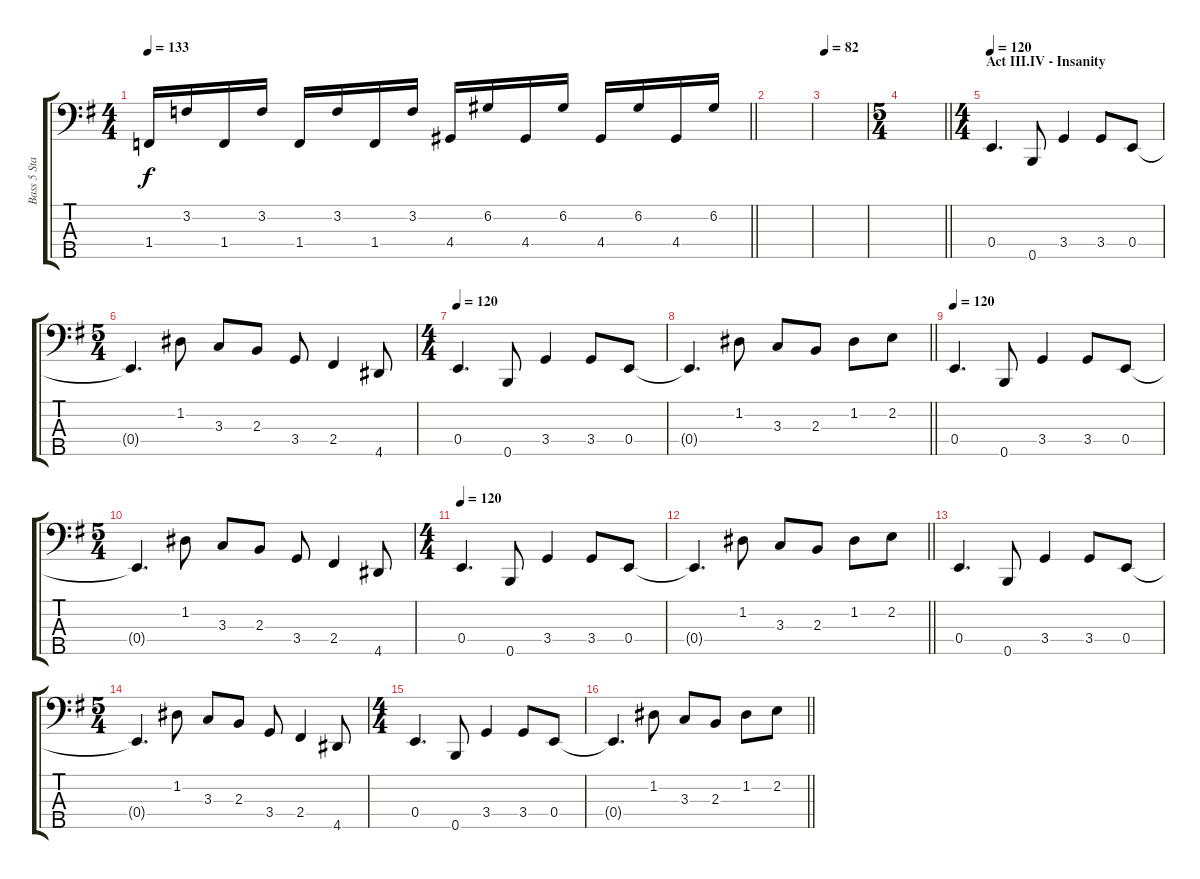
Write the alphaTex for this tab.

\track ("Bass 5 Standard" "Bass 5 Sta") {instrument electricbassfinger}
\staff {score tabs}
\tuning (G2 D2 A1 E1 B0) {hide}
\ts (4 4)
\tempo 133
\clef f4
\barLineRight lightlight
\ks eminor
1.4.16{dy f} 3.2.16 1.4.16 3.2.16 1.4.16 3.2.16 1.4.16 3.2.16 4.4.16 6.2.16 4.4.16 6.2.16 4.4.16 6.2.16 4.4.16 6.2.16 |
|
\tempo 82
|
\ts (5 4)
\barLineRight lightlight
|
\ts (4 4)
\section ("" "Act III.IV - Insanity")
\tempo 120
0.4.4{d} 0.5.8 3.4.4 3.4.8 0.4.8 |
\ts (5 4)
0.4{t}.4{d} 1.2.8 3.3.8 2.3.8 3.4.8 2.4.4 4.5.8 |
\ts (4 4)
\tempo 120
0.4.4{d} 0.5.8 3.4.4 3.4.8 0.4.8 |
\barLineRight lightlight
0.4{t}.4{d} 1.2.8 3.3.8 2.3.8 1.2.8 2.2.8 |
\tempo 120
0.4.4{d} 0.5.8 3.4.4 3.4.8 0.4.8 |
\ts (5 4)
0.4{t}.4{d} 1.2.8 3.3.8 2.3.8 3.4.8 2.4.4 4.5.8 |
\ts (4 4)
\tempo 120
0.4.4{d} 0.5.8 3.4.4 3.4.8 0.4.8 |
\barLineRight lightlight
0.4{t}.4{d} 1.2.8 3.3.8 2.3.8 1.2.8 2.2.8 |
\section ("" "")
0.4.4{d} 0.5.8 3.4.4 3.4.8 0.4.8 |
\ts (5 4)
0.4{t}.4{d} 1.2.8 3.3.8 2.3.8 3.4.8 2.4.4 4.5.8 |
\ts (4 4)
0.4.4{d} 0.5.8 3.4.4 3.4.8 0.4.8 |
\barLineRight lightlight
0.4{t}.4{d} 1.2.8 3.3.8 2.3.8 1.2.8 2.2.8
